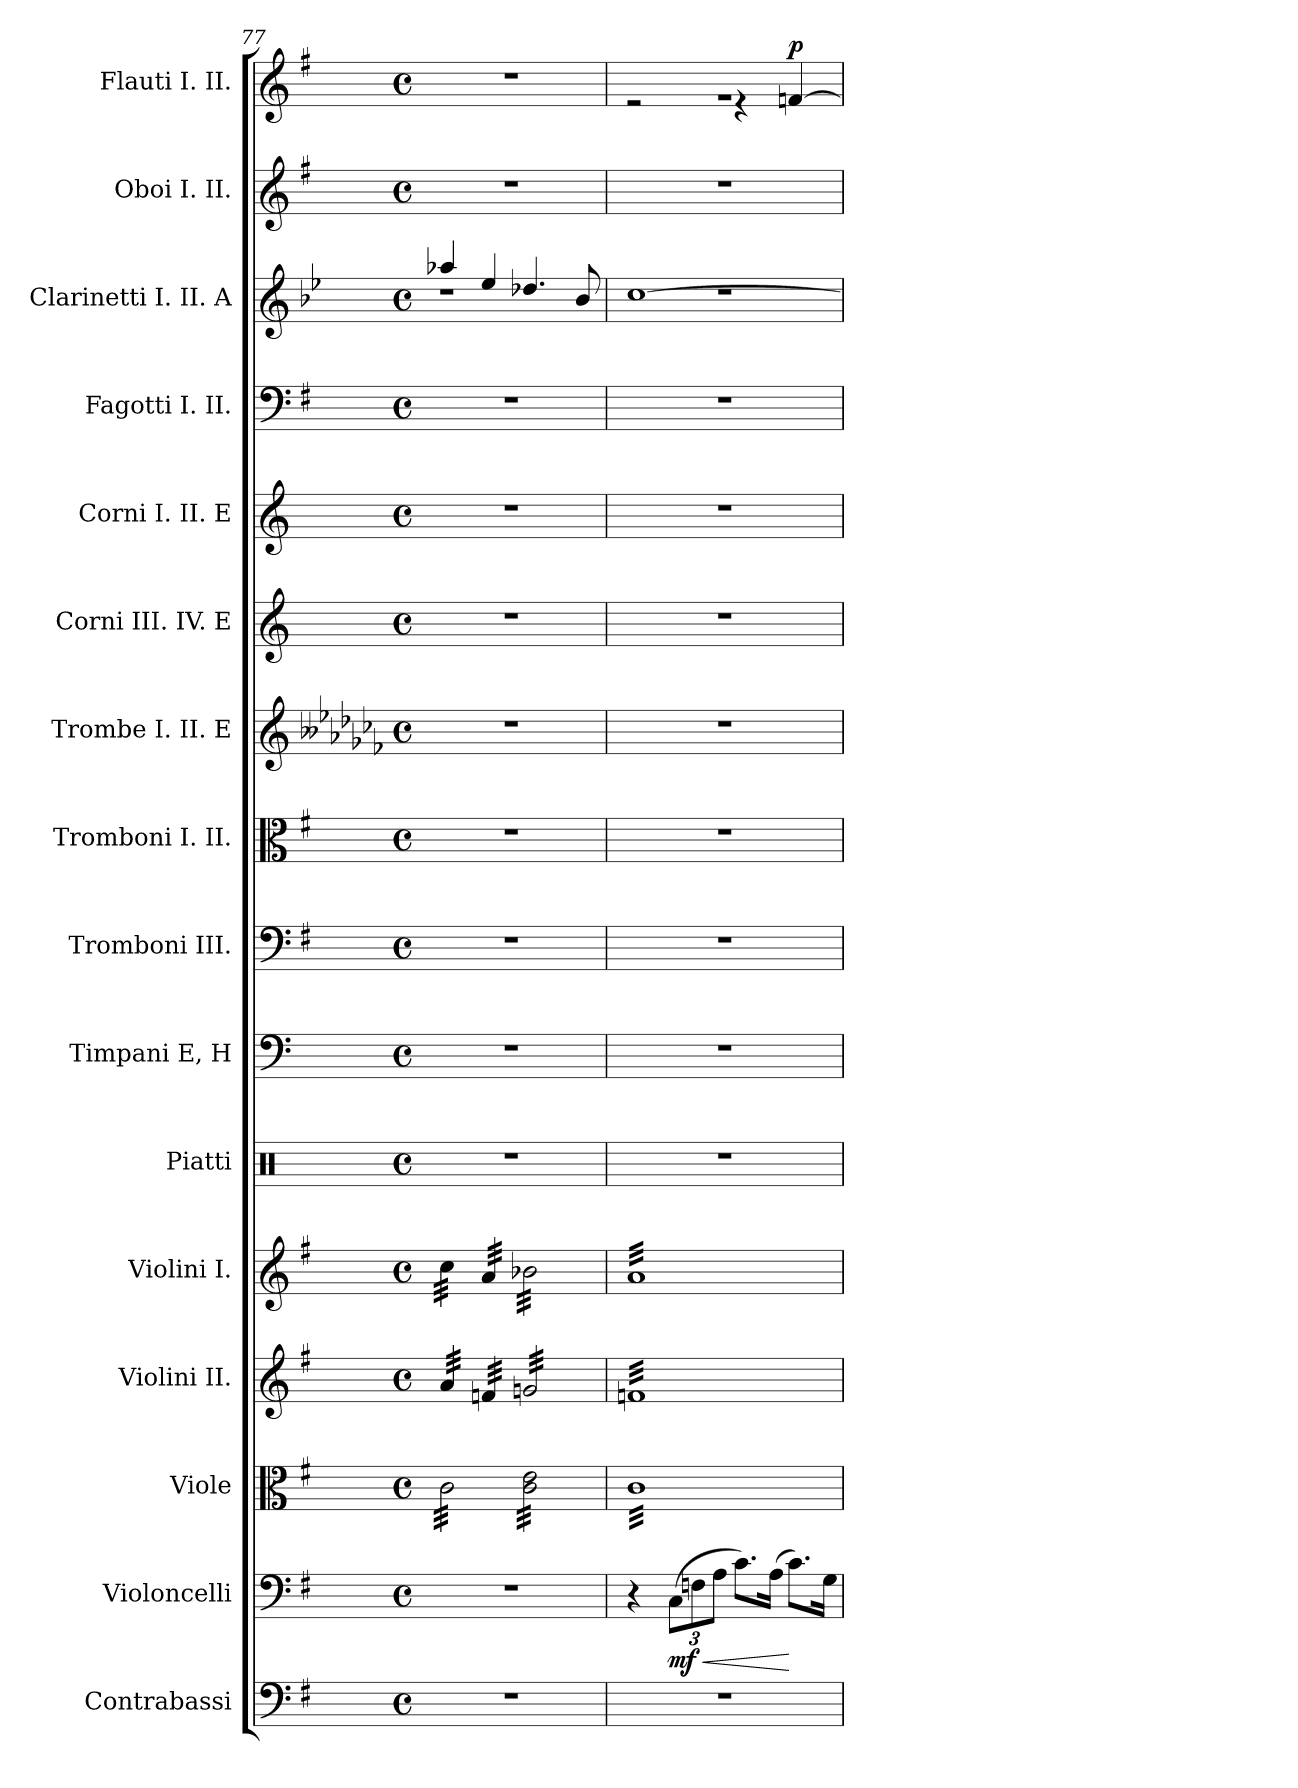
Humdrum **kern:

**kern	**kern	**dynam	**kern	**kern	**kern	**kern	**kern	**kern	**kern	**kern	**kern	**kern	**kern	**kern	**dynam	**kern	**kern	**dynam
*part16	*part15	*part15	*part14	*part13	*part12	*part11	*part10	*part9	*part8	*part7	*part6	*part5	*part4	*part3	*part3	*part2	*part1	*part1
*staff16	*staff15	*staff15	*staff14	*staff13	*staff12	*staff11	*staff10	*staff9	*staff8	*staff7	*staff6	*staff5	*staff4	*staff3	*staff3	*staff2	*staff1	*staff1
*I"Contrabassi	*I"Violoncelli	*	*I"Viole	*I"Violini II.	*I"Violini I.	*I"Piatti	*I"Timpani E, H	*I"Tromboni III.	*I"Tromboni I. II.	*I"Trombe I. II. E	*I"Corni III. IV. E	*I"Corni I. II. E	*I"Fagotti I. II.	*I"Clarinetti I. II. A	*	*I"Oboi I. II.	*I"Flauti I. II.	*
*I'Cb.	*I'Vcl.	*	*I'Vle	*I'Viol. II.	*I'Viol. I.	*I'Piatti	*I'Timp.	*I'Trbni. III.	*I'Trbni. I. II.	*I'Trbe. I. II.	*I'Cor. III. IV. E	*I'Cor. I. II. E	*I'Fag. I. II.	*I'Cl. I. II.	*	*I'Ob. I. II.	*I'Fl. I. II.	*
*clefF4	*clefF4	*	*clefC3	*clefG2	*clefG2	*clefX	*clefF4	*clefF4	*clefC3	*clefG2	*clefG2	*clefG2	*clefF4	*clefG2	*	*clefG2	*clefG2	*
*ITrd7c12	*	*	*	*	*	*	*	*	*	*ITrd-3c-4	*ITrd5c8	*ITrd5c8	*	*ITrd2c3	*	*	*	*
*k[f#]	*k[f#]	*	*k[f#]	*k[f#]	*k[f#]	*k[]	*k[]	*k[f#]	*k[f#]	*k[b--e-a-d-g-c-f-]	*k[f#c#g#d#]	*k[f#c#g#d#]	*k[f#]	*k[f#]	*	*k[f#]	*k[f#]	*
*M4/4	*M4/4	*	*M4/4	*M4/4	*M4/4	*M4/4	*M4/4	*M4/4	*M4/4	*M4/4	*M4/4	*M4/4	*M4/4	*M4/4	*	*M4/4	*M4/4	*
*met(c)	*met(c)	*	*met(c)	*met(c)	*met(c)	*met(c)	*met(c)	*met(c)	*met(c)	*met(c)	*met(c)	*met(c)	*met(c)	*met(c)	*	*met(c)	*met(c)	*
=77	=77	=77	=77	=77	=77	=77	=77	=77	=77	=77	=77	=77	=77	=77	=77	=77	=77	=77
!	!	!	!	!	!	!	!	!	!	!	!	!	!	!	!LO:HP:b	!	!	!
*	*	*	*	*	*	*	*	*	*	*	*	*	*	*^	*	*	*	*
*	*	*	*tremolo	*	*	*	*	*	*	*	*	*	*	*	*	*	*	*	*
*	*	*	*	*tremolo	*	*	*	*	*	*	*	*	*	*	*	*	*	*	*
*	*	*	*	*	*tremolo	*	*	*	*	*	*	*	*	*	*	*	*	*	*
1r	1r	.	32c\LLL	32a/LLL	32cc\LLL	1r	1r	1r	1r	1r	1r	1r	1r	4ffn/	1rdd	>	1r	1r	.
.	.	.	32c\	32a/	32cc\	.	.	.	.	.	.	.	.	.	.	.	.	.	.
.	.	.	32c\	32a/	32cc\	.	.	.	.	.	.	.	.	.	.	.	.	.	.
.	.	.	32c\	32a/	32cc\	.	.	.	.	.	.	.	.	.	.	.	.	.	.
.	.	.	32c\	32a/	32cc\	.	.	.	.	.	.	.	.	.	.	.	.	.	.
.	.	.	32c\	32a/	32cc\	.	.	.	.	.	.	.	.	.	.	.	.	.	.
.	.	.	32c\	32a/	32cc\	.	.	.	.	.	.	.	.	.	.	.	.	.	.
.	.	.	32c\	32a/JJJ	32cc\JJJ	.	.	.	.	.	.	.	.	.	.	.	.	.	.
.	.	.	32c\	32fn/LLL	32a/LLL	.	.	.	.	.	.	.	.	4cc/	.	.	.	.	.
.	.	.	32c\	32fn/	32a/	.	.	.	.	.	.	.	.	.	.	.	.	.	.
.	.	.	32c\	32fn/	32a/	.	.	.	.	.	.	.	.	.	.	.	.	.	.
.	.	.	32c\	32fn/	32a/	.	.	.	.	.	.	.	.	.	.	.	.	.	.
.	.	.	32c\	32fn/	32a/	.	.	.	.	.	.	.	.	.	.	.	.	.	.
.	.	.	32c\	32fn/	32a/	.	.	.	.	.	.	.	.	.	.	.	.	.	.
.	.	.	32c\	32fn/	32a/	.	.	.	.	.	.	.	.	.	.	.	.	.	.
.	.	.	32c\JJJ	32fn/JJJ	32a/JJJ	.	.	.	.	.	.	.	.	.	.	.	.	.	.
.	.	.	32c\ 32e\LLL	32gni/LLL	32b-X\LLL	.	.	.	.	.	.	.	.	4.b-X/	.	.	.	.	.
.	.	.	32c\ 32e\	32gni/	32b-X\	.	.	.	.	.	.	.	.	.	.	.	.	.	.
.	.	.	32c\ 32e\	32gni/	32b-X\	.	.	.	.	.	.	.	.	.	.	.	.	.	.
.	.	.	32c\ 32e\	32gni/	32b-X\	.	.	.	.	.	.	.	.	.	.	.	.	.	.
.	.	.	32c\ 32e\	32gni/	32b-X\	.	.	.	.	.	.	.	.	.	.	.	.	.	.
.	.	.	32c\ 32e\	32gni/	32b-X\	.	.	.	.	.	.	.	.	.	.	.	.	.	.
.	.	.	32c\ 32e\	32gni/	32b-X\	.	.	.	.	.	.	.	.	.	.	.	.	.	.
.	.	.	32c\ 32e\	32gni/	32b-X\	.	.	.	.	.	.	.	.	.	.	.	.	.	.
.	.	.	32c\ 32e\	32gni/	32b-X\	.	.	.	.	.	.	.	.	.	.	.	.	.	.
.	.	.	32c\ 32e\	32gni/	32b-X\	.	.	.	.	.	.	.	.	.	.	.	.	.	.
.	.	.	32c\ 32e\	32gni/	32b-X\	.	.	.	.	.	.	.	.	.	.	.	.	.	.
.	.	.	32c\ 32e\	32gni/	32b-X\	.	.	.	.	.	.	.	.	.	.	.	.	.	.
.	.	.	32c\ 32e\	32gni/	32b-X\	.	.	.	.	.	.	.	.	8g/	.	.	.	.	.
.	.	.	32c\ 32e\	32gni/	32b-X\	.	.	.	.	.	.	.	.	.	.	.	.	.	.
.	.	.	32c\ 32e\	32gni/	32b-X\	.	.	.	.	.	.	.	.	.	.	.	.	.	.
.	.	.	32c\ 32e\JJJ	32gni/JJJ	32b-X\JJJ	.	.	.	.	.	.	.	.	.	.	.	.	.	.
*	*	*	*	*	*	*	*	*	*	*	*	*	*	*v	*v	*	*	*	*
.	.	.	.	.	.	.	.	.	.	.	.	.	.	.	]	.	.	.
=78	=78	=78	=78	=78	=78	=78	=78	=78	=78	=78	=78	=78	=78	=78	=78	=78	=78	=78
*	*	*	*	*	*	*	*	*	*	*	*	*	*	*^	*	*	*^	*
1r	4r	.	32cLLL	32fnLLL	32aLLL	1r	1r	1r	1r	1r	1r	1r	1r	[1a	1rdd	.	1r	2re	1rg	.
.	.	.	32c	32fn	32a	.	.	.	.	.	.	.	.	.	.	.	.	.	.	.
.	.	.	32c	32fn	32a	.	.	.	.	.	.	.	.	.	.	.	.	.	.	.
.	.	.	32c	32fn	32a	.	.	.	.	.	.	.	.	.	.	.	.	.	.	.
.	.	.	32c	32fn	32a	.	.	.	.	.	.	.	.	.	.	.	.	.	.	.
.	.	.	32c	32fn	32a	.	.	.	.	.	.	.	.	.	.	.	.	.	.	.
.	.	.	32c	32fn	32a	.	.	.	.	.	.	.	.	.	.	.	.	.	.	.
.	.	.	32c	32fn	32a	.	.	.	.	.	.	.	.	.	.	.	.	.	.	.
*	*Xbrackettup	*	*	*	*	*	*	*	*	*	*	*	*	*	*	*	*	*	*	*
!	!	!LO:HP:b	!	!	!	!	!	!	!	!	!	!	!	!	!	!	!	!	!	!
!	!	!LO:DY:n=1:b	!	!	!	!	!	!	!	!	!	!	!	!	!	!	!	!	!	!
.	(12C\L	< mf	32c	32fn	32a	.	.	.	.	.	.	.	.	.	.	.	.	.	.	.
.	.	.	32c	32fn	32a	.	.	.	.	.	.	.	.	.	.	.	.	.	.	.
.	.	.	32c	32fn	32a	.	.	.	.	.	.	.	.	.	.	.	.	.	.	.
.	12Fn\	.	.	.	.	.	.	.	.	.	.	.	.	.	.	.	.	.	.	.
.	.	.	32c	32fn	32a	.	.	.	.	.	.	.	.	.	.	.	.	.	.	.
.	.	.	32c	32fn	32a	.	.	.	.	.	.	.	.	.	.	.	.	.	.	.
.	.	.	32c	32fn	32a	.	.	.	.	.	.	.	.	.	.	.	.	.	.	.
.	12A\J	.	.	.	.	.	.	.	.	.	.	.	.	.	.	.	.	.	.	.
.	.	.	32c	32fn	32a	.	.	.	.	.	.	.	.	.	.	.	.	.	.	.
.	.	.	32c	32fn	32a	.	.	.	.	.	.	.	.	.	.	.	.	.	.	.
.	8.c\L)	.	32c	32fn	32a	.	.	.	.	.	.	.	.	.	.	.	.	4re	.	.
.	.	.	32c	32fn	32a	.	.	.	.	.	.	.	.	.	.	.	.	.	.	.
.	.	.	32c	32fn	32a	.	.	.	.	.	.	.	.	.	.	.	.	.	.	.
.	.	.	32c	32fn	32a	.	.	.	.	.	.	.	.	.	.	.	.	.	.	.
.	.	.	32c	32fn	32a	.	.	.	.	.	.	.	.	.	.	.	.	.	.	.
.	.	.	32c	32fn	32a	.	.	.	.	.	.	.	.	.	.	.	.	.	.	.
.	(16A\Jk	.	32c	32fn	32a	.	.	.	.	.	.	.	.	.	.	.	.	.	.	.
.	.	.	32c	32fn	32a	.	.	.	.	.	.	.	.	.	.	.	.	.	.	.
!	!	!	!	!	!	!	!	!	!	!	!	!	!	!	!	!	!	!	!	!LO:DY:a
.	8.c\L)	[	32c	32fn	32a	.	.	.	.	.	.	.	.	.	.	.	.	[4fn/	.	p
.	.	.	32c	32fn	32a	.	.	.	.	.	.	.	.	.	.	.	.	.	.	.
.	.	.	32c	32fn	32a	.	.	.	.	.	.	.	.	.	.	.	.	.	.	.
.	.	.	32c	32fn	32a	.	.	.	.	.	.	.	.	.	.	.	.	.	.	.
.	.	.	32c	32fn	32a	.	.	.	.	.	.	.	.	.	.	.	.	.	.	.
.	.	.	32c	32fn	32a	.	.	.	.	.	.	.	.	.	.	.	.	.	.	.
.	16G\Jk	.	32c	32fn	32a	.	.	.	.	.	.	.	.	.	.	.	.	.	.	.
.	.	.	32cJJJ	32fnJJJ	32aJJJ	.	.	.	.	.	.	.	.	.	.	.	.	.	.	.
*	*	*	*	*	*Xtremolo	*	*	*	*	*	*	*	*	*	*	*	*	*	*	*
*	*	*	*	*Xtremolo	*	*	*	*	*	*	*	*	*	*	*	*	*	*	*	*
*	*	*	*Xtremolo	*	*	*	*	*	*	*	*	*	*	*	*	*	*	*	*	*
*	*	*	*	*	*	*	*	*	*	*	*	*	*	*v	*v	*	*	*v	*v	*
=	=	=	=	=	=	=	=	=	=	=	=	=	=	=	=	=	=	=
*-	*-	*-	*-	*-	*-	*-	*-	*-	*-	*-	*-	*-	*-	*-	*-	*-	*-	*-
